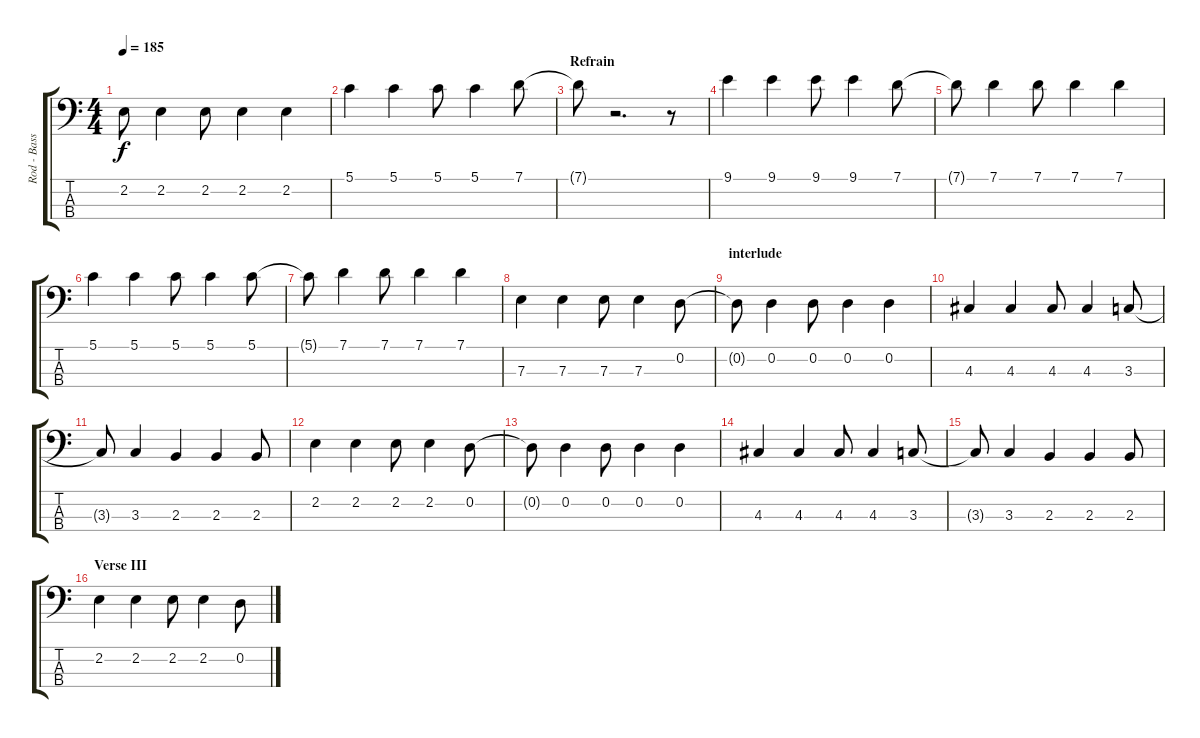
\track ("Rod - Bass" "Rod - Bass") {instrument electricbasspick}
\staff {score tabs}
\tuning (G2 D2 A1 E1) {hide}
\ts (4 4)
\tempo 185
\clef f4
\ks c
2.2{t}.8{dy f} 2.2.4 2.2.8 2.2.4 2.2.4 |
5.1.4 5.1.4 5.1.8 5.1.4 7.1.8 |
\section ("" "Refrain")
7.1{t}.8 r.2{d} r.8 |
9.1.4 9.1.4 9.1.8 9.1.4 7.1.8 |
7.1{t}.8 7.1.4 7.1.8 7.1.4 7.1.4 |
5.1.4 5.1.4 5.1.8 5.1.4 5.1.8 |
5.1{t}.8 7.1.4 7.1.8 7.1.4 7.1.4 |
7.3.4 7.3.4 7.3.8 7.3.4 0.2.8 |
\section ("" "interlude")
0.2{t}.8 0.2.4 0.2.8 0.2.4 0.2.4 |
4.3.4 4.3.4 4.3.8 4.3.4 3.3.8 |
3.3{t}.8 3.3.4 2.3.4 2.3.4 2.3.8 |
2.2.4 2.2.4 2.2.8 2.2.4 0.2.8 |
0.2{t}.8 0.2.4 0.2.8 0.2.4 0.2.4 |
4.3.4 4.3.4 4.3.8 4.3.4 3.3.8 |
3.3{t}.8 3.3.4 2.3.4 2.3.4 2.3.8 |
\section ("" "Verse III")
2.2.4 2.2.4 2.2.8 2.2.4 0.2.8
